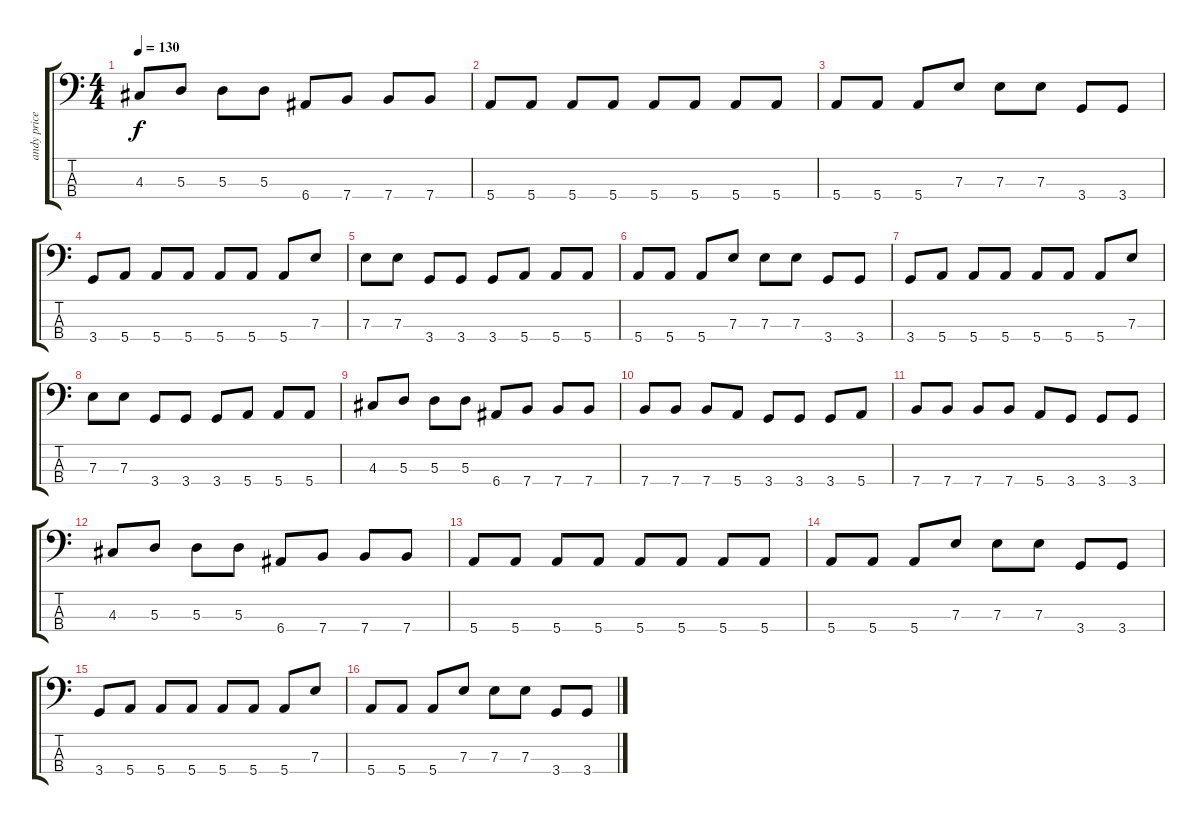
\track ("andy price" "andy price") {instrument electricbasspick}
\staff {score tabs}
\tuning (G2 D2 A1 E1) {hide}
\ts (4 4)
\tempo 130
\clef f4
\ks c
4.3.8{dy f} 5.3.8 5.3.8 5.3.8 6.4.8 7.4.8 7.4.8 7.4.8 |
5.4.8 5.4.8 5.4.8 5.4.8 5.4.8 5.4.8 5.4.8 5.4.8 |
5.4.8 5.4.8 5.4.8 7.3.8 7.3.8 7.3.8 3.4.8 3.4.8 |
3.4.8 5.4.8 5.4.8 5.4.8 5.4.8 5.4.8 5.4.8 7.3.8 |
7.3.8 7.3.8 3.4.8 3.4.8 3.4.8 5.4.8 5.4.8 5.4.8 |
5.4.8 5.4.8 5.4.8 7.3.8 7.3.8 7.3.8 3.4.8 3.4.8 |
3.4.8 5.4.8 5.4.8 5.4.8 5.4.8 5.4.8 5.4.8 7.3.8 |
7.3.8 7.3.8 3.4.8 3.4.8 3.4.8 5.4.8 5.4.8 5.4.8 |
4.3.8 5.3.8 5.3.8 5.3.8 6.4.8 7.4.8 7.4.8 7.4.8 |
7.4.8 7.4.8 7.4.8 5.4.8 3.4.8 3.4.8 3.4.8 5.4.8 |
7.4.8 7.4.8 7.4.8 7.4.8 5.4.8 3.4.8 3.4.8 3.4.8 |
4.3.8 5.3.8 5.3.8 5.3.8 6.4.8 7.4.8 7.4.8 7.4.8 |
5.4.8 5.4.8 5.4.8 5.4.8 5.4.8 5.4.8 5.4.8 5.4.8 |
5.4.8 5.4.8 5.4.8 7.3.8 7.3.8 7.3.8 3.4.8 3.4.8 |
3.4.8 5.4.8 5.4.8 5.4.8 5.4.8 5.4.8 5.4.8 7.3.8 |
5.4.8 5.4.8 5.4.8 7.3.8 7.3.8 7.3.8 3.4.8 3.4.8
